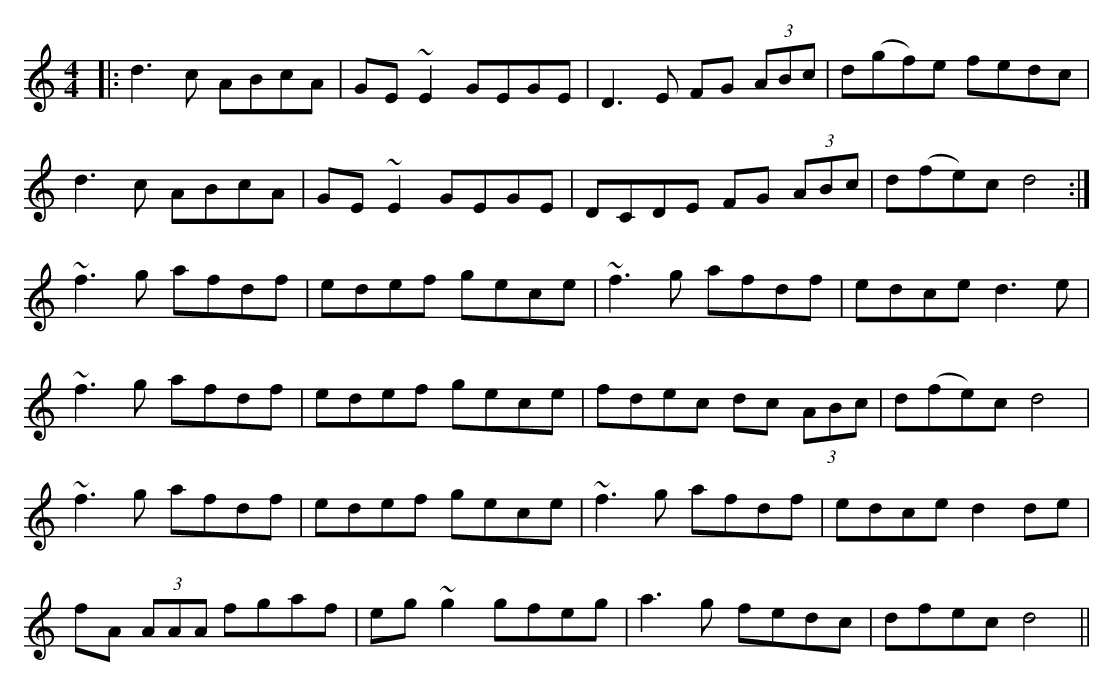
X:1
M:4/4
K:Ddor
|:d3c ABcA | GE ~E2 GEGE | D3E FG (3ABc | d(gf)e fedc |
d3c ABcA | GE ~E2 GEGE | DCDE FG (3ABc | d(fe)c d4 :|
~f3g afdf | edef gece | ~f3g afdf | edce d3e |
~f3g afdf | edef gece | fdec dc (3ABc | d(fe)c d4 |
~f3g afdf | edef gece | ~f3g afdf | edce d2de |
fA (3AAA fgaf | eg~g2 gfeg | a3g fedc | dfec d4 ||
